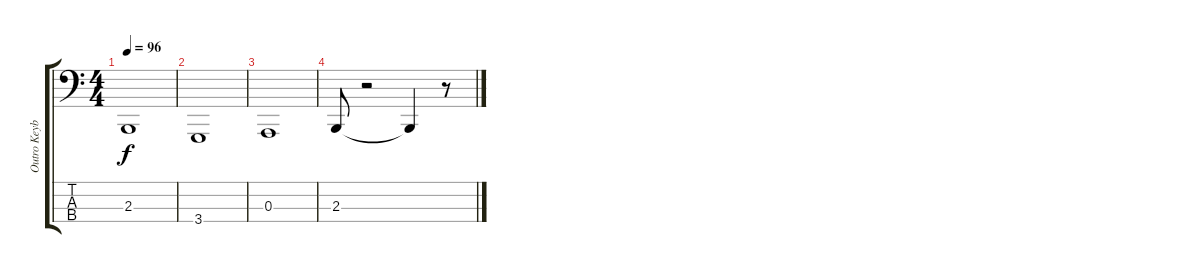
\track ("Outro Keyboards" "Outro Keyb") {instrument ocarina}
\staff {score tabs}
\tuning (G2 D2 A1 E1) {hide}
\ts (4 4)
\tempo 96
\clef f4
\ks c
2.3.1{dy f} |
3.4.1 |
0.3.1 |
2.3.8 r.2 2.3{t}.4{volume 1} r.8
